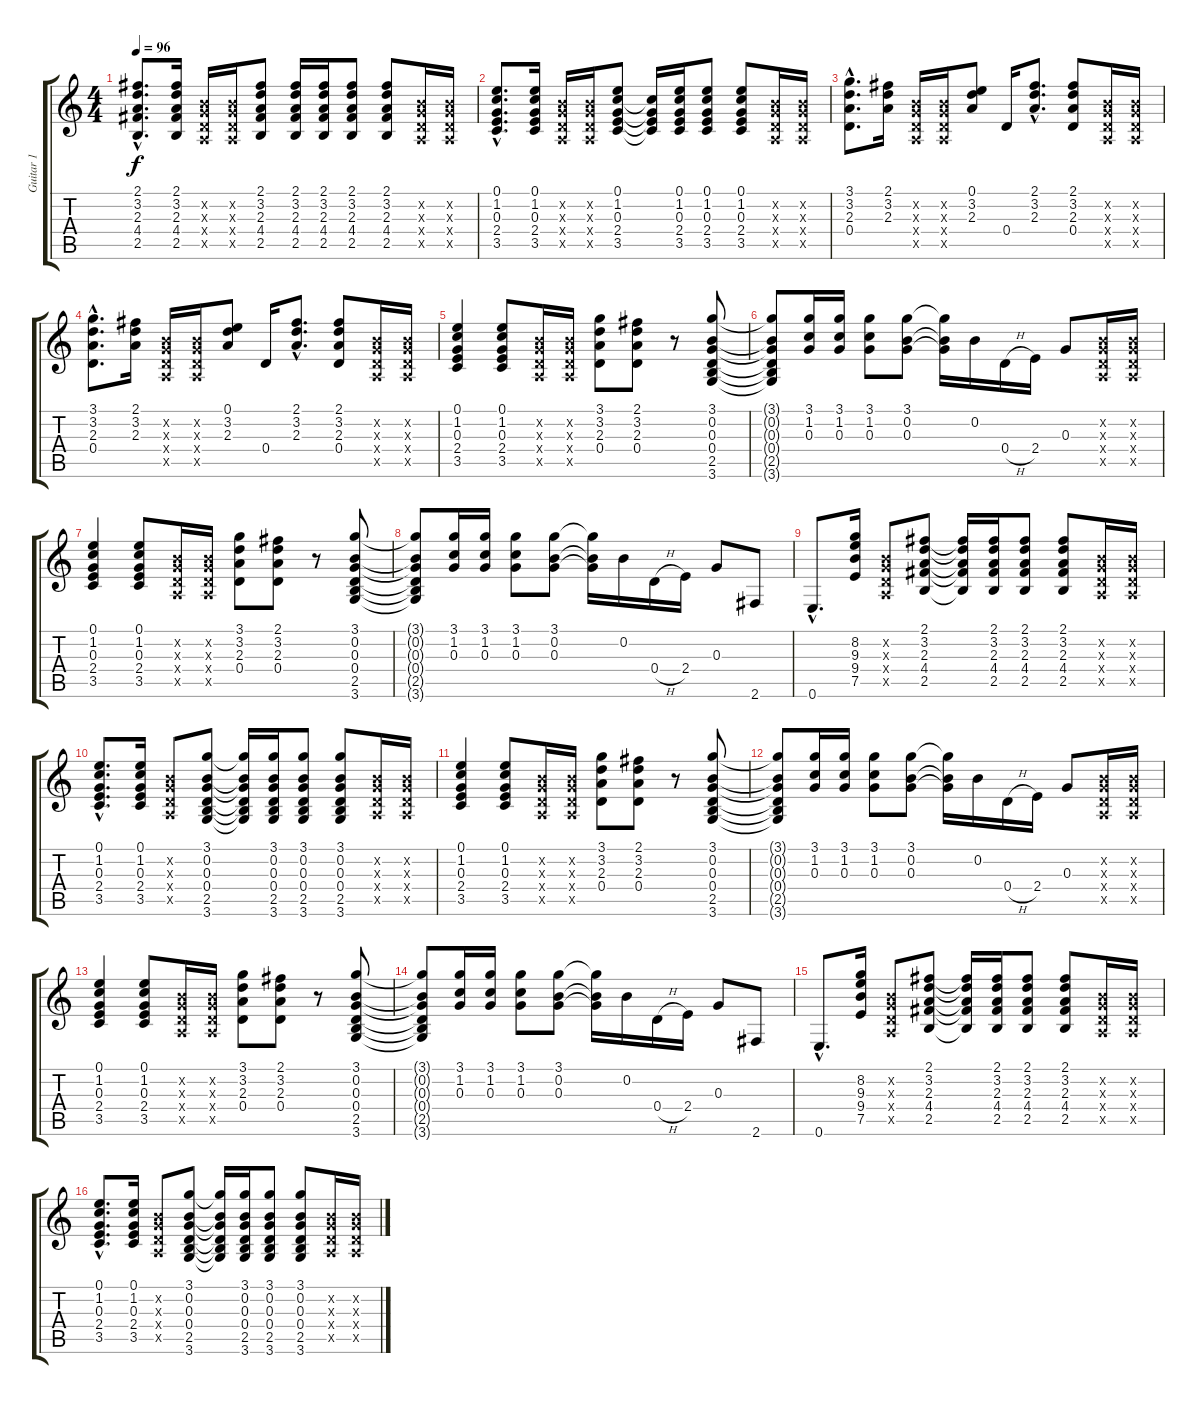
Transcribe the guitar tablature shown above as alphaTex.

\track ("Guitar 1" "Guitar 1") {instrument acousticguitarsteel}
\staff {score tabs}
\tuning (E4 B3 G3 D3 A2 E2) {hide}
\ts (4 4)
\tempo 96
\clef g2
\ks c
(2.1{hac} 3.2{hac} 2.3{hac} 4.4{hac} 2.5{hac}).8{d dy f} (2.1 3.2 2.3 4.4 2.5).16 (0.2{x} 0.3{x} 0.4{x} 0.5{x}).16 (0.2{x} 0.3{x} 0.4{x} 0.5{x}).16 (2.1 3.2 2.3 4.4 2.5).8 (2.1 3.2 2.3 4.4 2.5).16 (2.1 3.2 2.3 4.4 2.5).16 (2.1 3.2 2.3 4.4 2.5).8 (2.1 3.2 2.3 4.4 2.5).8 (0.2{x} 0.3{x} 0.4{x} 0.5{x}).16 (0.2{x} 0.3{x} 0.4{x} 0.5{x}).16 |
(0.1{hac} 1.2{hac} 0.3{hac} 2.4{hac} 3.5{hac}).8{d} (0.1 1.2 0.3 2.4 3.5).16 (0.2{x} 0.3{x} 0.4{x} 0.5{x}).16 (0.2{x} 0.3{x} 0.4{x} 0.5{x}).16 (0.1 1.2 0.3 2.4 3.5).8 (1.2{t} 0.3{t} 2.4{t} 3.5{t}).16 (0.1 1.2 0.3 2.4 3.5).16 (0.1 1.2 0.3 2.4 3.5).8 (0.1 1.2 0.3 2.4 3.5).8 (0.2{x} 0.3{x} 0.4{x} 0.5{x}).16 (0.2{x} 0.3{x} 0.4{x} 0.5{x}).16 |
(3.1{hac} 3.2{hac} 2.3{hac} 0.4{hac}).8{d} (2.1 3.2 2.3).16 (0.2{x} 0.3{x} 0.4{x} 0.5{x}).16 (0.2{x} 0.3{x} 0.4{x} 0.5{x}).16 (0.1 3.2 2.3).8 0.4.16 (2.1{hac} 3.2{hac} 2.3{hac}).8{d} (2.1 3.2 2.3 0.4).8 (0.2{x} 0.3{x} 0.4{x} 0.5{x}).16 (0.2{x} 0.3{x} 0.4{x} 0.5{x}).16 |
(3.1{hac} 3.2{hac} 2.3{hac} 0.4{hac}).8{d} (2.1 3.2 2.3).16 (0.2{x} 0.3{x} 0.4{x} 0.5{x}).16 (0.2{x} 0.3{x} 0.4{x} 0.5{x}).16 (0.1 3.2 2.3).8 0.4.16 (2.1{hac} 3.2{hac} 2.3{hac}).8{d} (2.1 3.2 2.3 0.4).8 (0.2{x} 0.3{x} 0.4{x} 0.5{x}).16 (0.2{x} 0.3{x} 0.4{x} 0.5{x}).16 |
(0.1 1.2 0.3 2.4 3.5).4 (0.1 1.2 0.3 2.4 3.5).8 (0.2{x} 0.3{x} 0.4{x} 0.5{x}).16 (0.2{x} 0.3{x} 0.4{x} 0.5{x}).16 (3.1 3.2 2.3 0.4).8 (2.1 3.2 2.3 0.4).8 r.8 (3.1 0.2 0.3 0.4 2.5 3.6).8 |
(3.1{t} 0.2{t} 0.3{t} 0.4{t} 2.5{t} 3.6{t}).8 (3.1 1.2 0.3).16 (3.1 1.2 0.3).16 (3.1 1.2 0.3).8 (3.1 0.2 0.3).8 (3.1{t} 0.2{t} 0.3{t}).16 0.2.16 0.4{h}.16 2.4.16 0.3.8 (0.2{x} 0.3{x} 0.4{x} 0.5{x}).16 (0.2{x} 0.3{x} 0.4{x} 0.5{x}).16 |
(0.1 1.2 0.3 2.4 3.5).4 (0.1 1.2 0.3 2.4 3.5).8 (0.2{x} 0.3{x} 0.4{x} 0.5{x}).16 (0.2{x} 0.3{x} 0.4{x} 0.5{x}).16 (3.1 3.2 2.3 0.4).8 (2.1 3.2 2.3 0.4).8 r.8 (3.1 0.2 0.3 0.4 2.5 3.6).8 |
(3.1{t} 0.2{t} 0.3{t} 0.4{t} 2.5{t} 3.6{t}).8 (3.1 1.2 0.3).16 (3.1 1.2 0.3).16 (3.1 1.2 0.3).8 (3.1 0.2 0.3).8 (3.1{t} 0.2{t} 0.3{t}).16 0.2.16 0.4{h}.16 2.4.16 0.3.8 2.6.8 |
0.6{hac}.8{d} (8.2 9.3 9.4 7.5).16 (0.2{x} 0.3{x} 0.4{x} 0.5{x}).8 (2.1 3.2 2.3 4.4 2.5).8 (2.1{t} 3.2{t} 2.3{t} 4.4{t} 2.5{t}).16 (2.1 3.2 2.3 4.4 2.5).16 (2.1 3.2 2.3 4.4 2.5).8 (2.1 3.2 2.3 4.4 2.5).8 (0.2{x} 0.3{x} 0.4{x} 0.5{x}).16 (0.2{x} 0.3{x} 0.4{x} 0.5{x}).16 |
(0.1{hac} 1.2{hac} 0.3{hac} 2.4{hac} 3.5{hac}).8{d} (0.1 1.2 0.3 2.4 3.5).16 (0.2{x} 0.3{x} 0.4{x} 0.5{x}).8 (3.1 0.2 0.3 0.4 2.5 3.6).8 (3.1{t} 0.2{t} 0.3{t} 0.4{t} 2.5{t} 3.6{t}).16 (3.1 0.2 0.3 0.4 2.5 3.6).16 (3.1 0.2 0.3 0.4 2.5 3.6).8 (3.1 0.2 0.3 0.4 2.5 3.6).8 (0.2{x} 0.3{x} 0.4{x} 0.5{x}).16 (0.2{x} 0.3{x} 0.4{x} 0.5{x}).16 |
(0.1 1.2 0.3 2.4 3.5).4 (0.1 1.2 0.3 2.4 3.5).8 (0.2{x} 0.3{x} 0.4{x} 0.5{x}).16 (0.2{x} 0.3{x} 0.4{x} 0.5{x}).16 (3.1 3.2 2.3 0.4).8 (2.1 3.2 2.3 0.4).8 r.8 (3.1 0.2 0.3 0.4 2.5 3.6).8 |
(3.1{t} 0.2{t} 0.3{t} 0.4{t} 2.5{t} 3.6{t}).8 (3.1 1.2 0.3).16 (3.1 1.2 0.3).16 (3.1 1.2 0.3).8 (3.1 0.2 0.3).8 (3.1{t} 0.2{t} 0.3{t}).16 0.2.16 0.4{h}.16 2.4.16 0.3.8 (0.2{x} 0.3{x} 0.4{x} 0.5{x}).16 (0.2{x} 0.3{x} 0.4{x} 0.5{x}).16 |
(0.1 1.2 0.3 2.4 3.5).4 (0.1 1.2 0.3 2.4 3.5).8 (0.2{x} 0.3{x} 0.4{x} 0.5{x}).16 (0.2{x} 0.3{x} 0.4{x} 0.5{x}).16 (3.1 3.2 2.3 0.4).8 (2.1 3.2 2.3 0.4).8 r.8 (3.1 0.2 0.3 0.4 2.5 3.6).8 |
(3.1{t} 0.2{t} 0.3{t} 0.4{t} 2.5{t} 3.6{t}).8 (3.1 1.2 0.3).16 (3.1 1.2 0.3).16 (3.1 1.2 0.3).8 (3.1 0.2 0.3).8 (3.1{t} 0.2{t} 0.3{t}).16 0.2.16 0.4{h}.16 2.4.16 0.3.8 2.6.8 |
0.6{hac}.8{d} (8.2 9.3 9.4 7.5).16 (0.2{x} 0.3{x} 0.4{x} 0.5{x}).8 (2.1 3.2 2.3 4.4 2.5).8 (2.1{t} 3.2{t} 2.3{t} 4.4{t} 2.5{t}).16 (2.1 3.2 2.3 4.4 2.5).16 (2.1 3.2 2.3 4.4 2.5).8 (2.1 3.2 2.3 4.4 2.5).8 (0.2{x} 0.3{x} 0.4{x} 0.5{x}).16 (0.2{x} 0.3{x} 0.4{x} 0.5{x}).16 |
(0.1{hac} 1.2{hac} 0.3{hac} 2.4{hac} 3.5{hac}).8{d} (0.1 1.2 0.3 2.4 3.5).16 (0.2{x} 0.3{x} 0.4{x} 0.5{x}).8 (3.1 0.2 0.3 0.4 2.5 3.6).8 (3.1{t} 0.2{t} 0.3{t} 0.4{t} 2.5{t} 3.6{t}).16 (3.1 0.2 0.3 0.4 2.5 3.6).16 (3.1 0.2 0.3 0.4 2.5 3.6).8 (3.1 0.2 0.3 0.4 2.5 3.6).8 (0.2{x} 0.3{x} 0.4{x} 0.5{x}).16 (0.2{x} 0.3{x} 0.4{x} 0.5{x}).16
